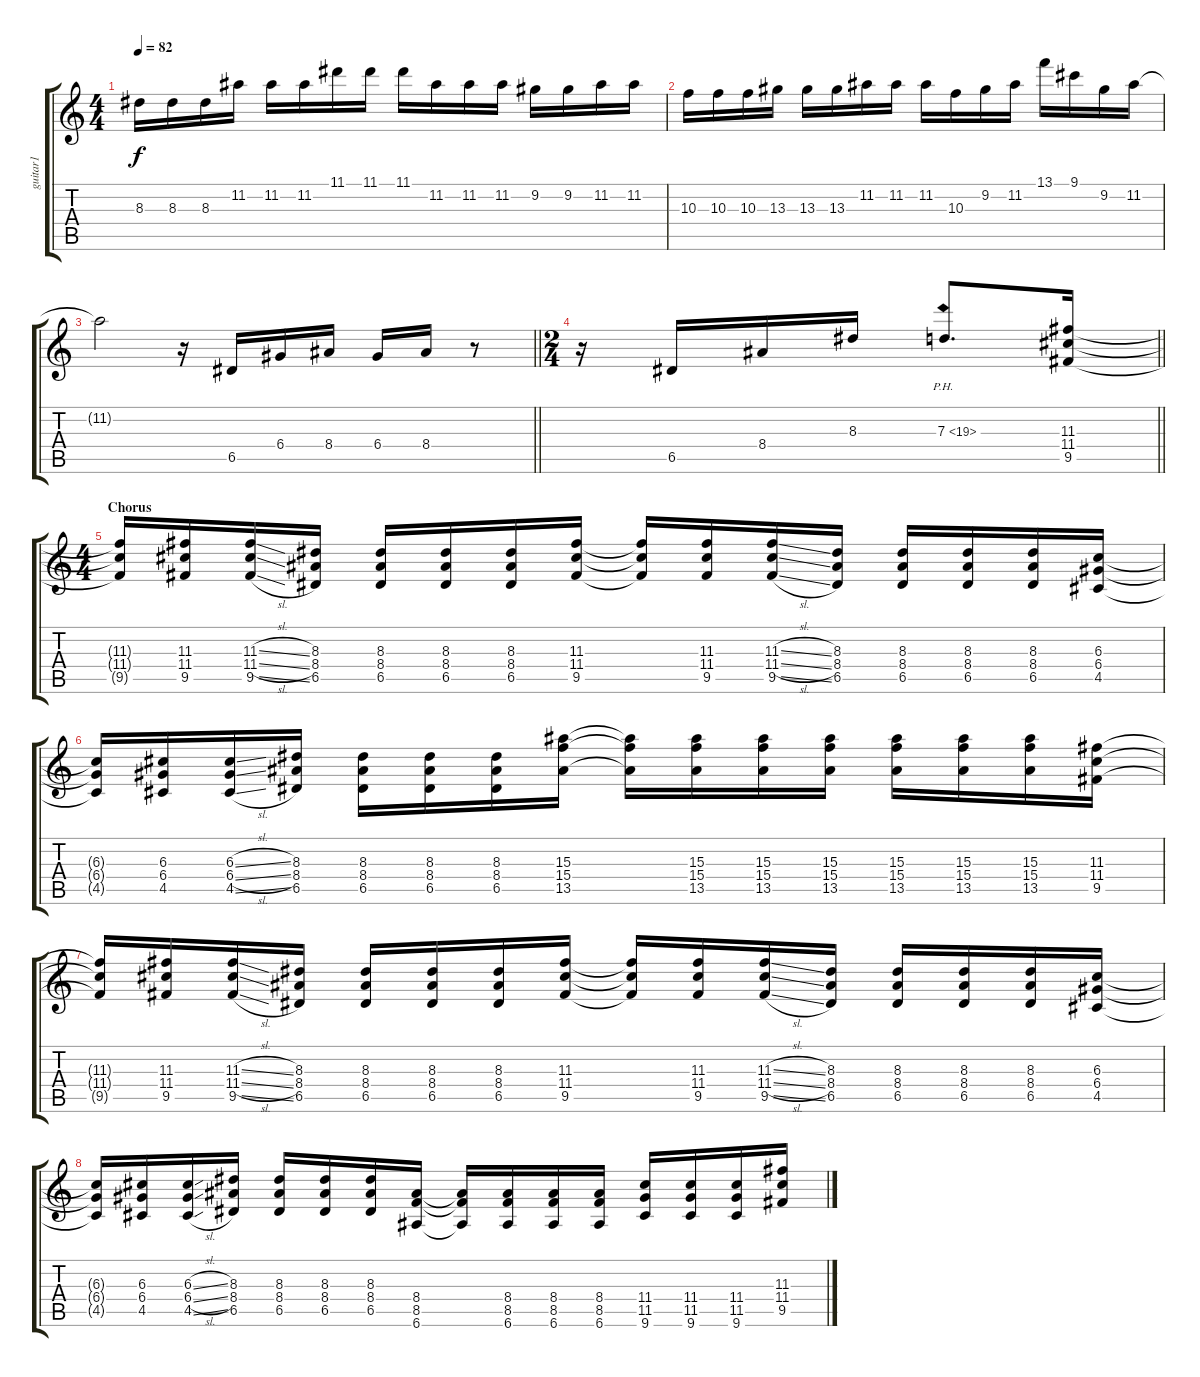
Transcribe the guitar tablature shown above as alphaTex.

\track ("guitar1" "guitar1") {instrument overdrivenguitar}
\staff {score tabs}
\tuning (E4 B3 G3 D3 A2 E2) {hide}
\ts (4 4)
\tempo 82
\clef g2
\ks c
8.3.16{dy f} 8.3.16 8.3.16 11.2.16 11.2.16 11.2.16 11.1.16 11.1.16 11.1.16 11.2.16 11.2.16 11.2.16 9.2.16 9.2.16 11.2.16 11.2.16 |
10.3.16 10.3.16 10.3.16 13.3.16 13.3.16 13.3.16 11.2.16 11.2.16 11.2.16 10.3.16 9.2.16 11.2.16 13.1.16 9.1.16 9.2.16 11.2.16 |
\barLineRight lightlight
11.2{t}.2 r.16 6.5.16 6.4.16 8.4.16 6.4.16 8.4.16 r.8 |
\ts (2 4)
\barLineRight lightlight
r.16 6.5.16 8.4.16 8.3.16 7.3{ph 12}.8{d} (11.3 11.4 9.5).16 |
\ts (4 4)
\section ("" "Chorus")
(11.3{t} 11.4{t} 9.5{t}).16 (11.3 11.4 9.5).16 (11.3{sl} 11.4{sl} 9.5{sl}).16 (8.3 8.4 6.5).16 (8.3 8.4 6.5).16 (8.3 8.4 6.5).16 (8.3 8.4 6.5).16 (11.3 11.4 9.5).16 (11.3{t} 11.4{t} 9.5{t}).16 (11.3 11.4 9.5).16 (11.3{sl} 11.4{sl} 9.5{sl}).16 (8.3 8.4 6.5).16 (8.3 8.4 6.5).16 (8.3 8.4 6.5).16 (8.3 8.4 6.5).16 (6.3 6.4 4.5).16 |
(6.3{t} 6.4{t} 4.5{t}).16 (6.3 6.4 4.5).16 (6.3{sl} 6.4{sl} 4.5{sl}).16 (8.3 8.4 6.5).16 (8.3 8.4 6.5).16 (8.3 8.4 6.5).16 (8.3 8.4 6.5).16 (15.3 15.4 13.5).16 (15.3{t} 15.4{t} 13.5{t}).16 (15.3 15.4 13.5).16 (15.3 15.4 13.5).16 (15.3 15.4 13.5).16 (15.3 15.4 13.5).16 (15.3 15.4 13.5).16 (15.3 15.4 13.5).16 (11.3 11.4 9.5).16 |
(11.3{t} 11.4{t} 9.5{t}).16 (11.3 11.4 9.5).16 (11.3{sl} 11.4{sl} 9.5{sl}).16 (8.3 8.4 6.5).16 (8.3 8.4 6.5).16 (8.3 8.4 6.5).16 (8.3 8.4 6.5).16 (11.3 11.4 9.5).16 (11.3{t} 11.4{t} 9.5{t}).16 (11.3 11.4 9.5).16 (11.3{sl} 11.4{sl} 9.5{sl}).16 (8.3 8.4 6.5).16 (8.3 8.4 6.5).16 (8.3 8.4 6.5).16 (8.3 8.4 6.5).16 (6.3 6.4 4.5).16 |
(6.3{t} 6.4{t} 4.5{t}).16 (6.3 6.4 4.5).16 (6.3{sl} 6.4{sl} 4.5{sl}).16 (8.3 8.4 6.5).16 (8.3 8.4 6.5).16 (8.3 8.4 6.5).16 (8.3 8.4 6.5).16 (8.4 8.5 6.6).16 (8.4{t} 8.5{t} 6.6{t}).16 (8.4 8.5 6.6).16 (8.4 8.5 6.6).16 (8.4 8.5 6.6).16 (11.4 11.5 9.6).16 (11.4 11.5 9.6).16 (11.4 11.5 9.6).16 (11.3 11.4 9.5).16
